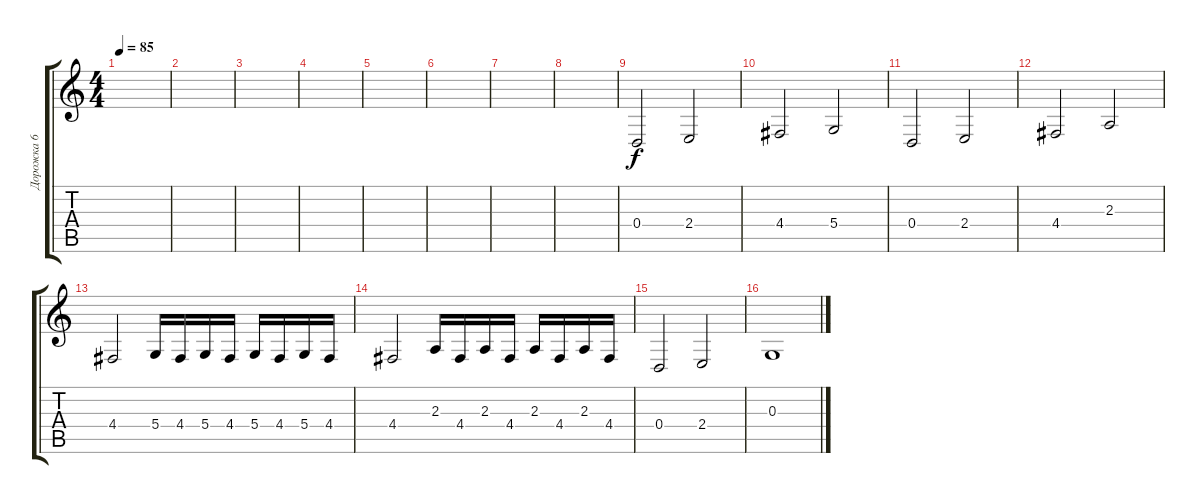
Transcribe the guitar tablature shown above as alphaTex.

\track ("Дорожка 6" "Дорожка 6") {instrument violin}
\staff {score tabs}
\tuning (E4 B3 G3 D3 A2 E2) {hide}
\ts (4 4)
\tempo 85
\clef g2
\ks c
|
|
|
|
|
|
|
|
0.4.2 2.4.2 |
4.4.2 5.4.2 |
0.4.2 2.4.2 |
4.4.2 2.3.2 |
4.4.2 5.4.16 4.4.16 5.4.16 4.4.16 5.4.16 4.4.16 5.4.16 4.4.16 |
4.4.2 2.3.16 4.4.16 2.3.16 4.4.16 2.3.16 4.4.16 2.3.16 4.4.16 |
0.4.2 2.4.2 |
0.3.1
